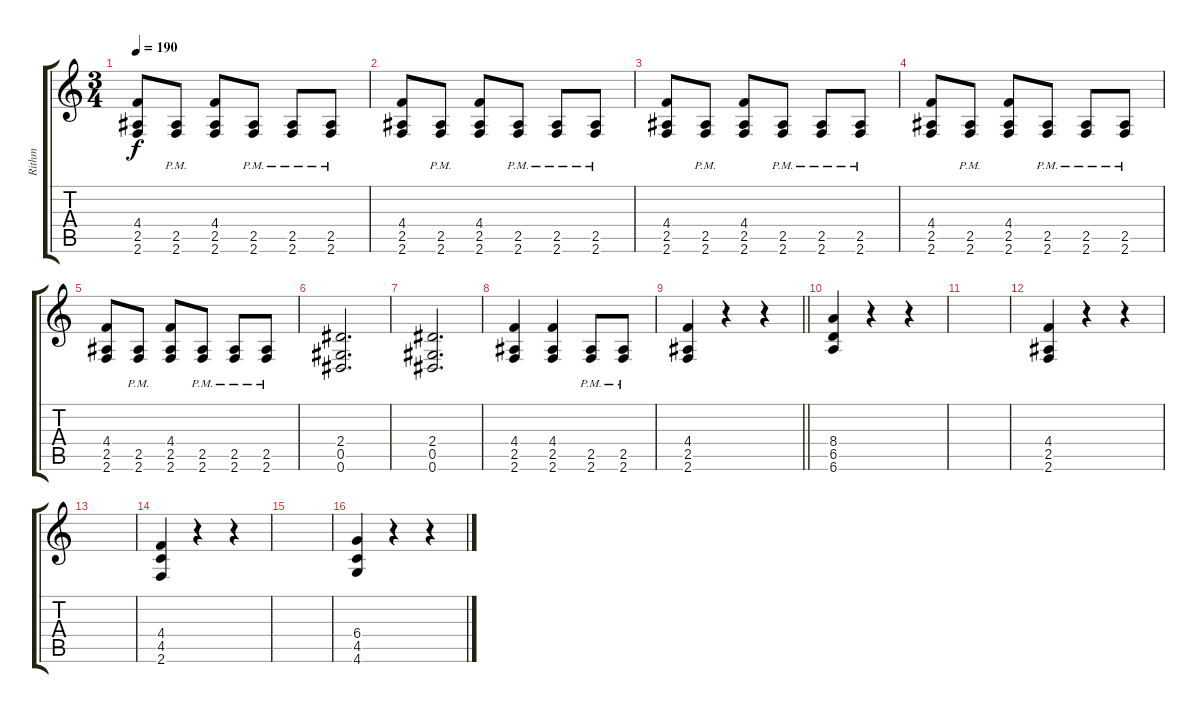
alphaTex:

\track ("Rithm" "Rithm") {instrument distortionguitar}
\staff {score tabs}
\tuning (Eb4 Bb3 Gb3 Db3 Ab2 Eb2) {hide}
\ts (3 4)
\tempo 190
\clef g2
\ks c
(4.4 2.5 2.6).8{dy f} (2.5{pm} 2.6{pm}).8 (4.4 2.5 2.6).8 (2.5{pm} 2.6{pm}).8 (2.5{pm} 2.6{pm}).8 (2.5{pm} 2.6{pm}).8 |
(4.4 2.5 2.6).8 (2.5{pm} 2.6{pm}).8 (4.4 2.5 2.6).8 (2.5{pm} 2.6{pm}).8 (2.5{pm} 2.6{pm}).8 (2.5{pm} 2.6{pm}).8 |
(4.4 2.5 2.6).8 (2.5{pm} 2.6{pm}).8 (4.4 2.5 2.6).8 (2.5{pm} 2.6{pm}).8 (2.5{pm} 2.6{pm}).8 (2.5{pm} 2.6{pm}).8 |
(4.4 2.5 2.6).8 (2.5{pm} 2.6{pm}).8 (4.4 2.5 2.6).8 (2.5{pm} 2.6{pm}).8 (2.5{pm} 2.6{pm}).8 (2.5{pm} 2.6{pm}).8 |
(4.4 2.5 2.6).8 (2.5{pm} 2.6{pm}).8 (4.4 2.5 2.6).8 (2.5{pm} 2.6{pm}).8 (2.5{pm} 2.6{pm}).8 (2.5{pm} 2.6{pm}).8 |
(2.4 0.5 0.6).2{d} |
(2.4 0.5 0.6).2{d} |
(4.4 2.5 2.6).4 (4.4 2.5 2.6).4 (2.5{pm} 2.6{pm}).8 (2.5{pm} 2.6{pm}).8 |
\barLineRight lightlight
(4.4 2.5 2.6).4 r.4 r.4 |
(8.4 6.5 6.6).4 r.4 r.4 |
|
(4.4 2.5 2.6).4 r.4 r.4 |
|
(4.4 4.5 2.6).4 r.4 r.4 |
|
(6.4 4.5 4.6).4 r.4 r.4
